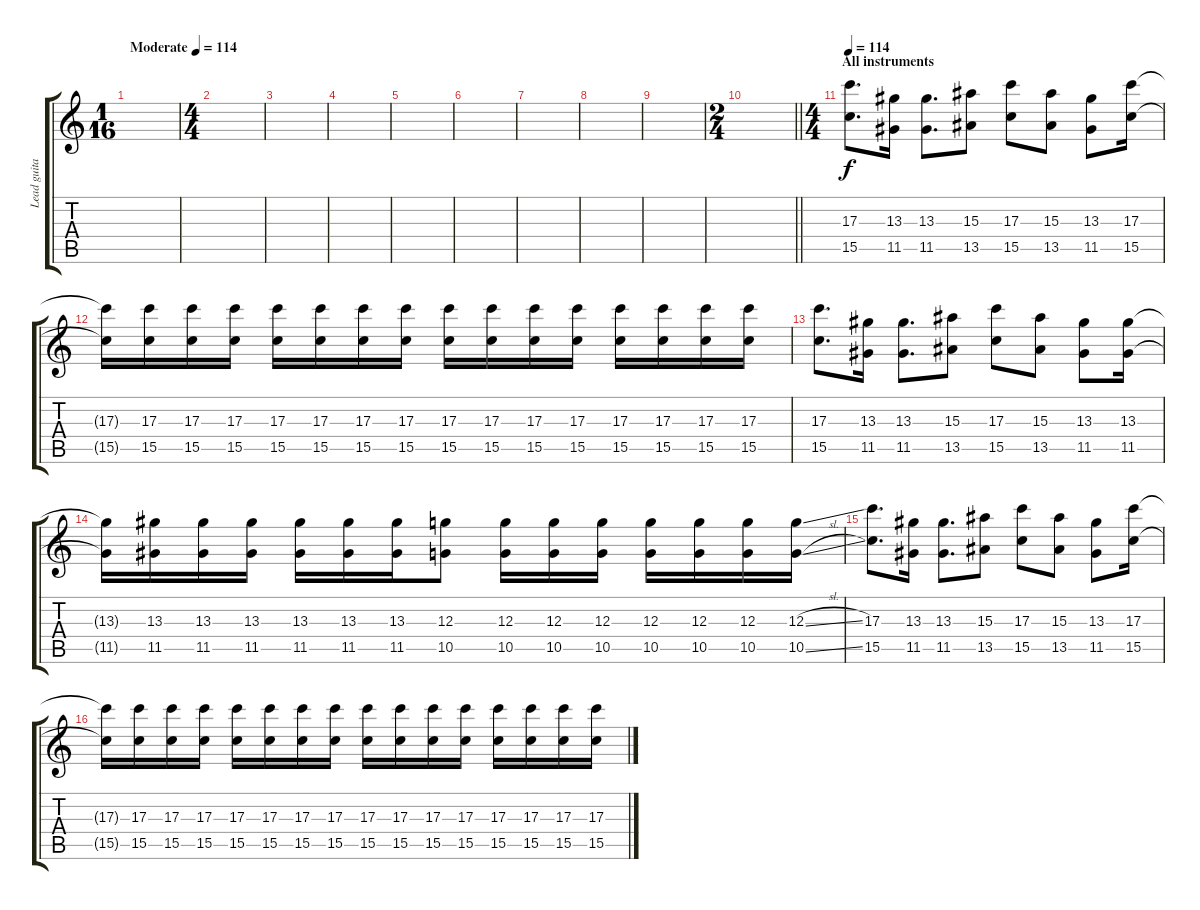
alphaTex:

\track ("Lead guitar" "Lead guita") {instrument distortionguitar}
\staff {score tabs}
\tuning (E4 B3 G3 D3 A2 D2) {hide}
\ts (1 16)
\tempo (114 "Moderate")
\tempo 92
\tempo (114 "Moderate")
\clef g2
\ks c
|
\ts (4 4)
|
|
|
|
|
|
|
|
\ts (2 4)
\barLineRight lightlight
|
\ts (4 4)
\section ("" "All instruments")
\tempo 114
(17.3 15.5).8{d} (13.3 11.5).16 (13.3 11.5).8{d} (15.3 13.5).8 (17.3 15.5).8 (15.3 13.5).8 (13.3 11.5).8 (17.3 15.5).16 |
(17.3{t} 15.5{t}).16 (17.3 15.5).16 (17.3 15.5).16 (17.3 15.5).16 (17.3 15.5).16 (17.3 15.5).16 (17.3 15.5).16 (17.3 15.5).16 (17.3 15.5).16 (17.3 15.5).16 (17.3 15.5).16 (17.3 15.5).16 (17.3 15.5).16 (17.3 15.5).16 (17.3 15.5).16 (17.3 15.5).16 |
(17.3 15.5).8{d} (13.3 11.5).16 (13.3 11.5).8{d} (15.3 13.5).8 (17.3 15.5).8 (15.3 13.5).8 (13.3 11.5).8 (13.3 11.5).16 |
(13.3{t} 11.5{t}).16 (13.3 11.5).16 (13.3 11.5).16 (13.3 11.5).16 (13.3 11.5).16 (13.3 11.5).16 (13.3 11.5).16 (12.3 10.5).8 (12.3 10.5).16 (12.3 10.5).16 (12.3 10.5).16 (12.3 10.5).16 (12.3 10.5).16 (12.3 10.5).16 (12.3{sl} 10.5{sl}).16 |
(17.3 15.5).8{d} (13.3 11.5).16 (13.3 11.5).8{d} (15.3 13.5).8 (17.3 15.5).8 (15.3 13.5).8 (13.3 11.5).8 (17.3 15.5).16 |
(17.3{t} 15.5{t}).16 (17.3 15.5).16 (17.3 15.5).16 (17.3 15.5).16 (17.3 15.5).16 (17.3 15.5).16 (17.3 15.5).16 (17.3 15.5).16 (17.3 15.5).16 (17.3 15.5).16 (17.3 15.5).16 (17.3 15.5).16 (17.3 15.5).16 (17.3 15.5).16 (17.3 15.5).16 (17.3 15.5).16
